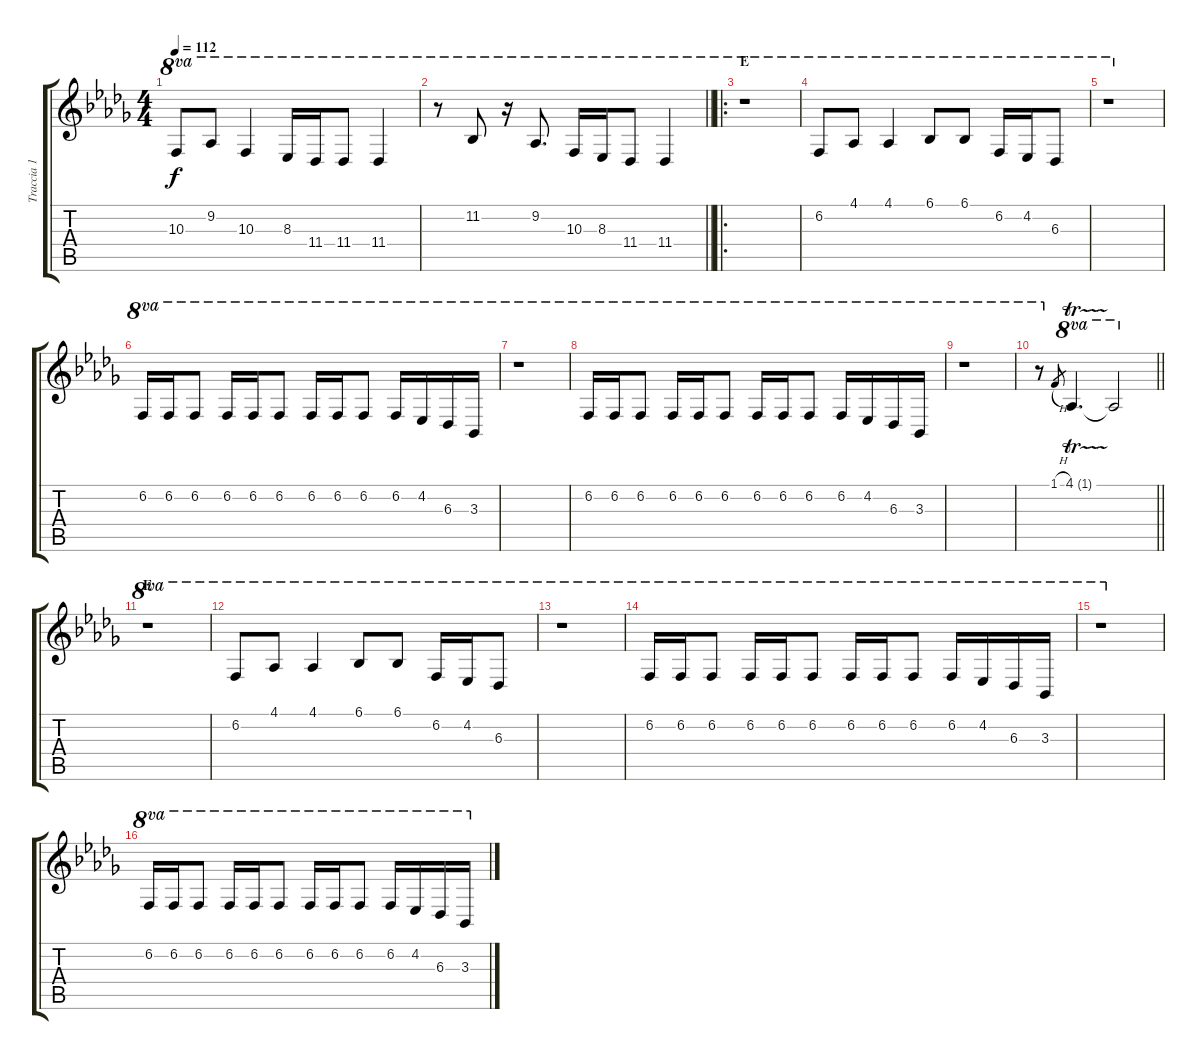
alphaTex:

\track ("Traccia 1" "Traccia 1") {instrument tenorsax}
\staff {score tabs}
\tuning (E4 B3 G3 D3 A2 E2) {hide}
\ts (4 4)
\tempo 112
\clef g2
\ks db
10.3.8{ot 8va dy f} 9.2.8{ot 8va} 10.3.4{ot 8va} 8.3.16{ot 8va} 11.4.16{ot 8va} 11.4.8{ot 8va} 11.4.4{ot 8va} |
\barLineRight lightlight
r.8{ot 8va} 11.2.8{ot 8va} r.16{ot 8va} 9.2.8{d ot 8va} 10.3.16{ot 8va} 8.3.16{ot 8va} 11.4.8{ot 8va} 11.4.4{ot 8va} |
\ro
\section ("" "E")
r.1{ot 8va volume 12} |
6.2.8{ot 8va} 4.1.8{ot 8va} 4.1.4{ot 8va} 6.1.8{ot 8va} 6.1.8{ot 8va} 6.2.16{ot 8va} 4.2.16{ot 8va} 6.3.8{ot 8va} |
r.1{ot 8va} |
6.2.16{ot 8va} 6.2.16{ot 8va} 6.2.8{ot 8va} 6.2.16{ot 8va} 6.2.16{ot 8va} 6.2.8{ot 8va} 6.2.16{ot 8va} 6.2.16{ot 8va} 6.2.8{ot 8va} 6.2.16{ot 8va} 4.2.16{ot 8va} 6.3.16{ot 8va} 3.3.16{ot 8va} |
r.1{ot 8va} |
6.2.16{ot 8va} 6.2.16{ot 8va} 6.2.8{ot 8va} 6.2.16{ot 8va} 6.2.16{ot 8va} 6.2.8{ot 8va} 6.2.16{ot 8va} 6.2.16{ot 8va} 6.2.8{ot 8va} 6.2.16{ot 8va} 4.2.16{ot 8va} 6.3.16{ot 8va} 3.3.16{ot 8va} |
r.1{ot 8va} |
\barLineRight lightlight
r.8{ot 8va} 1.1{h}.8{gr} 4.1{tr (1 32)}.4{d ot 8va} 4.1{t}.2{ot 8va} |
\section ("" "E")
r.1{ot 8va volume 9} |
6.2.8{ot 8va} 4.1.8{ot 8va} 4.1.4{ot 8va} 6.1.8{ot 8va} 6.1.8{ot 8va} 6.2.16{ot 8va} 4.2.16{ot 8va} 6.3.8{ot 8va} |
r.1{ot 8va} |
6.2.16{ot 8va} 6.2.16{ot 8va} 6.2.8{ot 8va} 6.2.16{ot 8va} 6.2.16{ot 8va} 6.2.8{ot 8va} 6.2.16{ot 8va} 6.2.16{ot 8va} 6.2.8{ot 8va} 6.2.16{ot 8va} 4.2.16{ot 8va} 6.3.16{ot 8va} 3.3.16{ot 8va} |
r.1{ot 8va volume 6} |
6.2.16{ot 8va} 6.2.16{ot 8va} 6.2.8{ot 8va} 6.2.16{ot 8va} 6.2.16{ot 8va} 6.2.8{ot 8va} 6.2.16{ot 8va} 6.2.16{ot 8va} 6.2.8{ot 8va} 6.2.16{ot 8va} 4.2.16{ot 8va} 6.3.16{ot 8va} 3.3.16{ot 8va}
